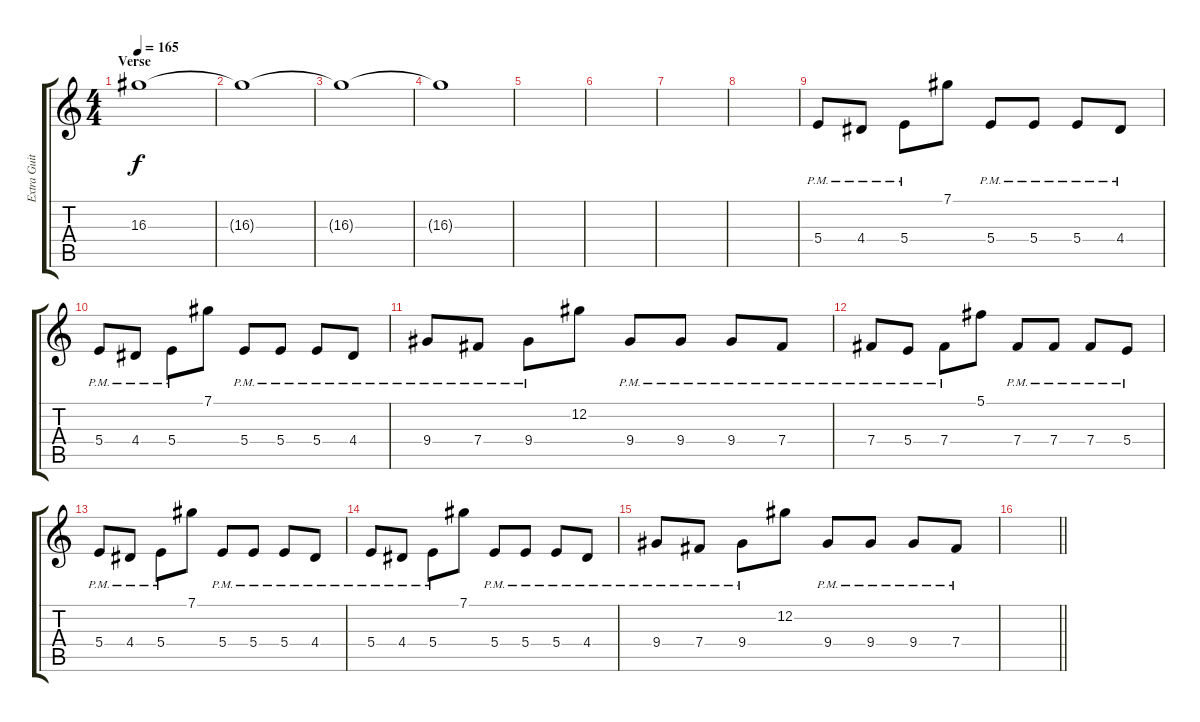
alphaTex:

\track ("Extra Guitar" "Extra Guit") {instrument distortionguitar}
\staff {score tabs}
\tuning (Db4 Ab3 E3 B2 Gb2 B1) {hide}
\ts (4 4)
\section ("" "Verse")
\tempo 165
\clef g2
\ks c
16.3.1{dy f volume 0} |
16.3{t}.1 |
16.3{t}.1 |
16.3{t}.1 |
|
|
|
|
5.4{pm}.8 4.4{pm}.8 5.4{pm}.8 7.1.8 5.4{pm}.8 5.4{pm}.8 5.4{pm}.8 4.4{pm}.8 |
5.4{pm}.8 4.4{pm}.8 5.4{pm}.8 7.1.8 5.4{pm}.8 5.4{pm}.8 5.4{pm}.8 4.4{pm}.8 |
9.4{pm}.8 7.4{pm}.8 9.4{pm}.8 12.2.8 9.4{pm}.8 9.4{pm}.8 9.4{pm}.8 7.4{pm}.8 |
7.4{pm}.8 5.4{pm}.8 7.4{pm}.8 5.1.8 7.4{pm}.8 7.4{pm}.8 7.4{pm}.8 5.4{pm}.8 |
5.4{pm}.8 4.4{pm}.8 5.4{pm}.8 7.1.8 5.4{pm}.8 5.4{pm}.8 5.4{pm}.8 4.4{pm}.8 |
5.4{pm}.8 4.4{pm}.8 5.4{pm}.8 7.1.8 5.4{pm}.8 5.4{pm}.8 5.4{pm}.8 4.4{pm}.8 |
9.4{pm}.8 7.4{pm}.8 9.4{pm}.8 12.2.8 9.4{pm}.8 9.4{pm}.8 9.4{pm}.8 7.4{pm}.8 |
\barLineRight lightlight
